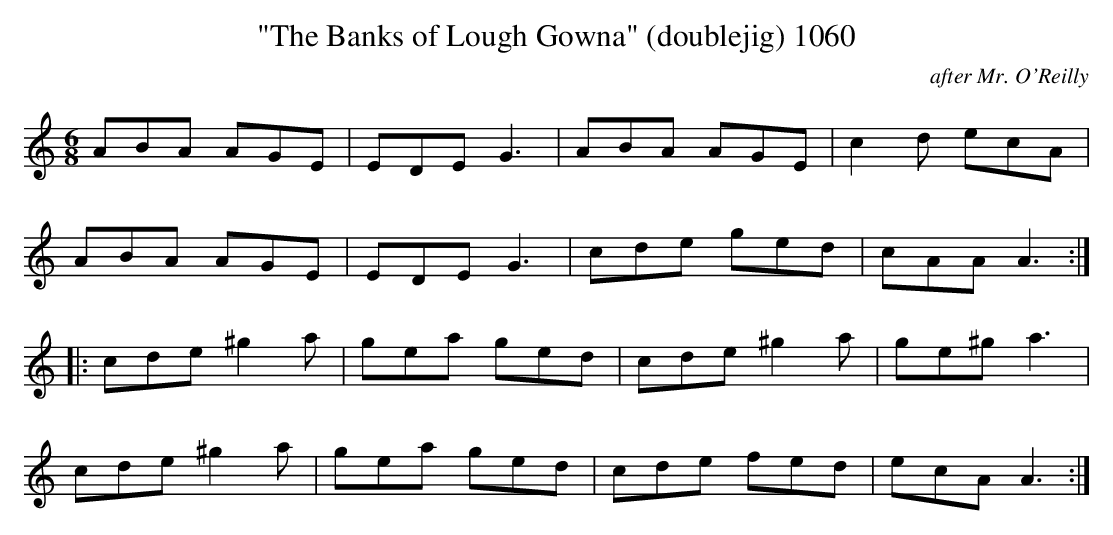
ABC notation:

X:1
T:"The Banks of Lough Gowna" (doublejig) 1060
C:after Mr. O'Reilly
BRENNAN July 2003 (HTTP://WWW.SOSYOURMOM.COM)
M:6/8
L:1/8
K:C
ABA AGE|EDE G3|ABA AGE|c2d ecA|
ABA AGE|EDE G3|cde ged|cAA A3:|
|:cde ^g2a|gea ged|cde ^g2a|ge^g a3|
cde ^g2a|gea ged|cde fed|ecA A3:|
